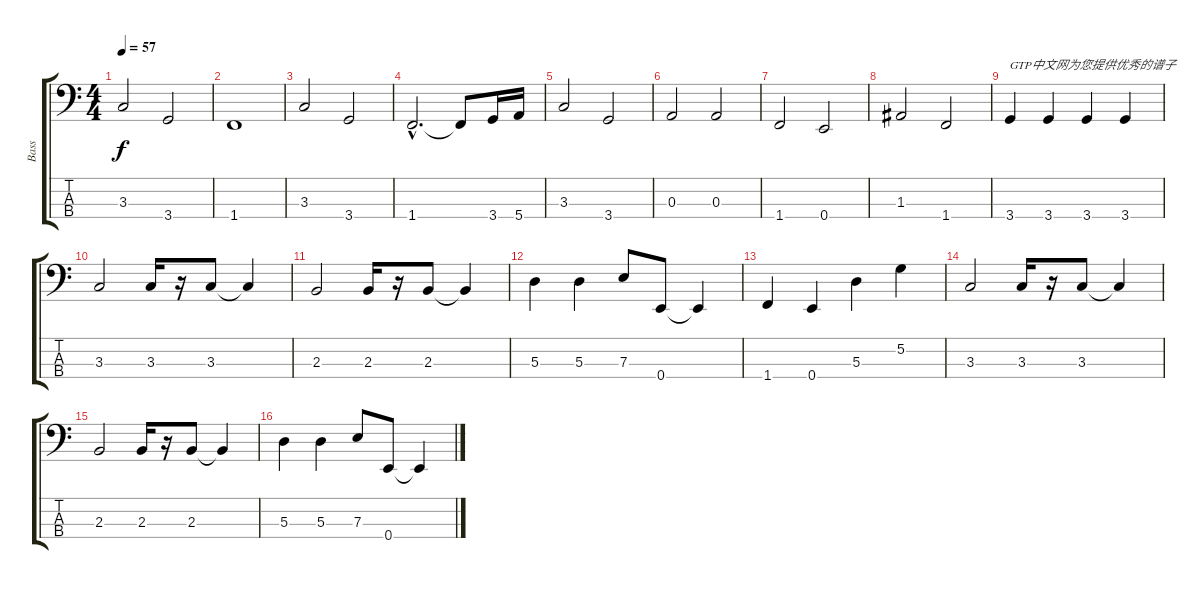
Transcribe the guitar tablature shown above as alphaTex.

\track ("Bass" "Bass") {instrument electricbasspick}
\staff {score tabs}
\tuning (G2 D2 A1 E1) {hide}
\ts (4 4)
\tempo 57
\clef f4
\ks c
3.3.2{dy f instrument electricbasspick} 3.4.2 |
1.4.1 |
3.3.2 3.4.2 |
1.4{hac}.2{d} 1.4{t}.8 3.4.16 5.4.16 |
3.3.2 3.4.2 |
0.3.2 0.3.2 |
1.4.2 0.4.2 |
1.3.2 1.4.2 |
3.4.4{txt "GTP中文网为您提供优秀的谱子"} 3.4.4 3.4.4 3.4.4 |
3.3.2 3.3.16 r.16 3.3.8 3.3{t}.4 |
2.3.2 2.3.16 r.16 2.3.8 2.3{t}.4 |
5.3.4 5.3.4 7.3.8 0.4.8 0.4{t}.4 |
1.4.4 0.4.4 5.3.4 5.2.4 |
3.3.2 3.3.16 r.16 3.3.8 3.3{t}.4 |
2.3.2 2.3.16 r.16 2.3.8 2.3{t}.4 |
5.3.4 5.3.4 7.3.8 0.4.8 0.4{t}.4
